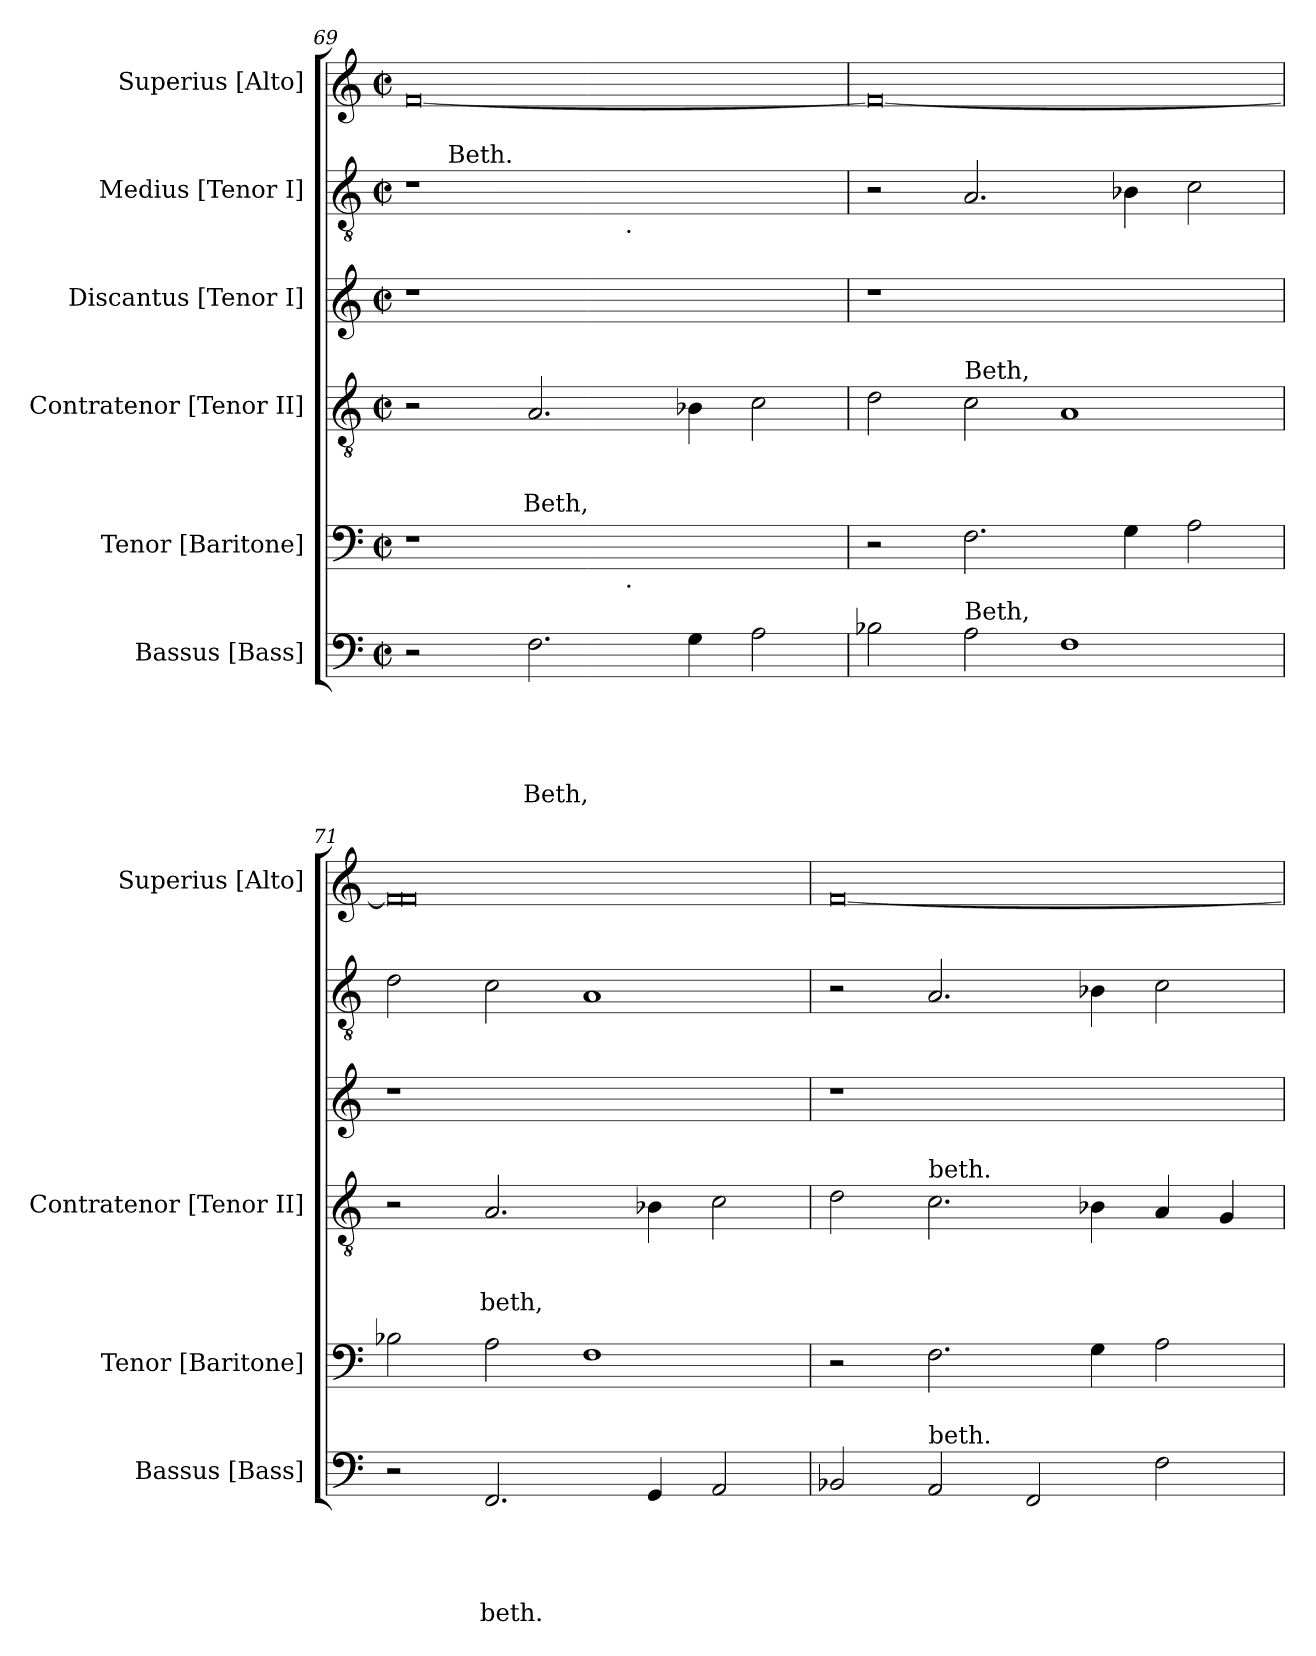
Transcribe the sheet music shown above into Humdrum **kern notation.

**kern	**text	**text	**text	**text	**text	**kern	**kern	**text	**text	**text	**kern	**kern	**kern
*part6	*part6	*part6	*part6	*part6	*part6	*part5	*part4	*part4	*part4	*part4	*part3	*part2	*part1
*staff6	*staff6	*staff6	*staff6	*staff6	*staff6	*staff5	*staff4	*staff4	*staff4	*staff4	*staff3	*staff2	*staff1
*I"Bassus [Bass]	*	*	*	*	*	*I"Tenor [Baritone]	*I"Contratenor [Tenor II]	*	*	*	*I"Discantus [Tenor I]	*I"Medius [Tenor I]	*I"Superius [Alto]
*I'Bassus [Bass]	*	*	*	*	*	*I'Tenor [Baritone]	*I'Contratenor [Tenor II]	*	*	*	*	*	*I'Superius [Alto]
!!LO:PB:g=z
*clefF4	*	*	*	*	*	*clefF4	*clefGv2	*	*	*	*clefG2	*clefGv2	*clefG2
*k[]	*	*	*	*	*	*k[]	*k[]	*	*	*	*k[]	*k[]	*k[]
*C:	*	*	*	*	*	*C:	*C:	*	*	*	*C:	*C:	*C:
*M2/2	*	*	*	*	*	*M2/2	*M2/2	*	*	*	*M2/2	*M2/2	*M2/2
*met(c|)	*	*	*	*	*	*met(c|)	*met(c|)	*	*	*	*met(c|)	*met(c|)	*met(c|)
=69	=69	=69	=69	=69	=69	=69	=69	=69	=69	=69	=69	=69	=69
*	*	*	*	*	*	*	*	*	*	*	*	*^	*
2r	.	.	.	.	.	1r	2r	.	.	.	1r	1r	8ryy	[<0f
!	!	!	!	!	!	!	!	!	!	!	!	!	!LO:TX:a:t=Beth.	!
.	.	.	.	.	.	.	.	.	.	.	.	.	1...ryy	.
!	!	!	!	!	!LO:LY:b	!	!	!	!	!LO:LY:b	!	!	!	!
2.F\	.	.	.	.	Beth,	.	2.A/	.	.	Beth,	.	.	.	.
!	!	!	!	!	!	!	!	!	!	!	!	!LO:TX:b:t=.	!	!
!	!	!	!	!	!	!LO:TX:b:t=.	!	!	!	!	!	!	!	!
.	.	.	.	.	.	1ryy	.	.	.	.	1ryy	1ryy	.	.
4G\	.	.	.	.	.	.	4B-X\	.	.	.	.	.	.	.
2A\	.	.	.	.	.	.	2c\	.	.	.	.	.	.	.
*	*	*	*	*	*	*	*	*	*	*	*	*v	*v	*
=70	=70	=70	=70	=70	=70	=70	=70	=70	=70	=70	=70	=70	=70
2B-X\	.	.	.	.	.	2r	2d\	.	.	.	1r	2r	0f_
!	!	!	!	!	!	!	!LO:TX:a:t=Beth,	!	!	!	!	!	!
!LO:TX:a:t=Beth,	!	!	!	!	!	!	!	!	!	!	!	!	!
2A\	.	.	.	.	.	2.F\	2c\	.	.	.	.	2.A/	.
1F	.	.	.	.	.	.	1A	.	.	.	1ryy	.	.
.	.	.	.	.	.	4G\	.	.	.	.	.	4B-X\	.
.	.	.	.	.	.	2A\	.	.	.	.	.	2c\	.
=71	=71	=71	=71	=71	=71	=71	=71	=71	=71	=71	=71	=71	=71
2r	.	.	.	.	.	2B-X\	2r	.	.	.	1r	2d\	0f] 0f
!	!	!	!	!	!LO:LY:b	!	!	!	!	!LO:LY:b	!	!	!
2.FF/	.	.	.	.	beth.	2A\	2.A/	.	.	beth,	.	2c\	.
.	.	.	.	.	.	1F	.	.	.	.	1ryy	1A	.
4GG/	.	.	.	.	.	.	4B-X\	.	.	.	.	.	.
2AA/	.	.	.	.	.	.	2c\	.	.	.	.	.	.
!!LO:PB:g=z
=72	=72	=72	=72	=72	=72	=72	=72	=72	=72	=72	=72	=72	=72
2BB-X/	.	.	.	.	.	2r	2d\	.	.	.	1r	2r	[<0f
!	!	!	!	!	!	!	!LO:TX:a:t=beth.	!	!	!	!	!	!
!LO:TX:a:t=beth.	!	!	!	!	!	!	!	!	!	!	!	!	!
2AA/	.	.	.	.	.	2.F\	2.c\	.	.	.	.	2.A/	.
2FF/	.	.	.	.	.	.	.	.	.	.	1ryy	.	.
.	.	.	.	.	.	4G\	4B-X\	.	.	.	.	4B-X\	.
2F\	.	.	.	.	.	2A\	4A/	.	.	.	.	2c\	.
.	.	.	.	.	.	.	4G/	.	.	.	.	.	.
=	=	=	=	=	=	=	=	=	=	=	=	=	=
*-	*-	*-	*-	*-	*-	*-	*-	*-	*-	*-	*-	*-	*-
